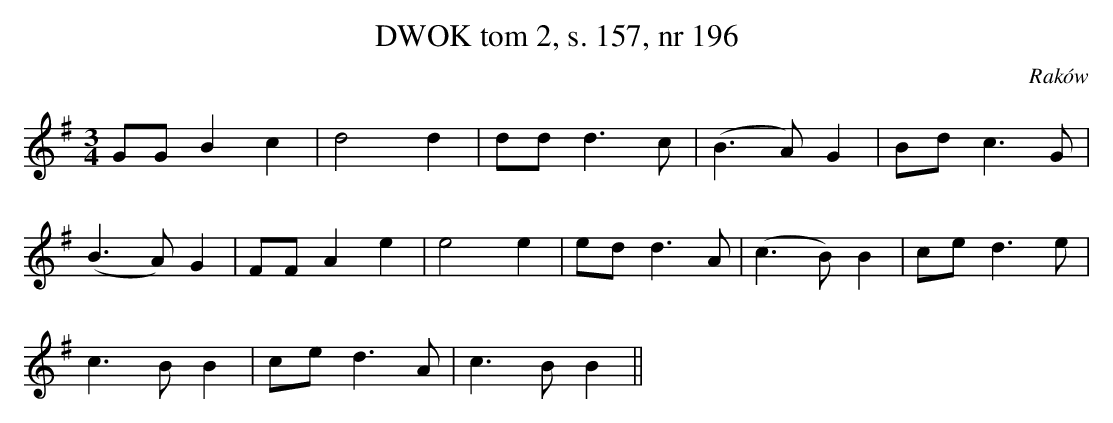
X:1
T: DWOK tom 2, s. 157, nr 196
O: Raków
L: 1/16
M: 3/4
K: G
G2G2 B4 c4 | d8 d4 | d2d2 d6c2 | (B6A2) G4 | B2d2  c6 G2 |
(B6A2) G4 | F2F2 A4 e4 | e8 e4 | e2d2 d6A2 | (c6B2) B4 | c2e2 d6e2 |
c6B2 B4 | c2e2 d6 A2| c6 B2 B4 ||
